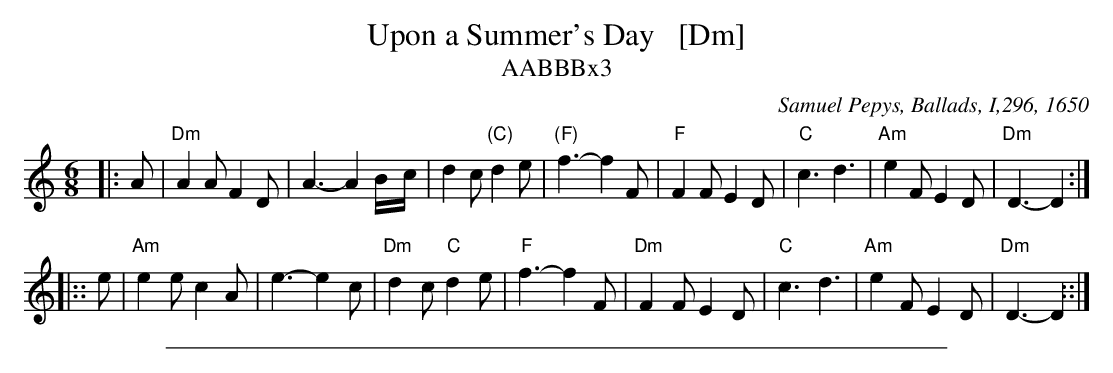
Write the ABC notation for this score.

X:1
T: Upon a Summer's Day   [Dm]
T: AABBBx3
M: 6/8
L: 1/8
O: Samuel Pepys, Ballads, I,296, 1650
K: Ddor
|: A \
| "Dm"A2A F2D | A3-A2 B/-c/ | d2c "(C)"d2e | "(F)"f3-f2 F \
| "F"F2F E2D | "C"c3 d3 | "Am"e2F E2D | "Dm"D3-D2 :|
|:: e \
| "Am"e2e c2A | e3- e2c | "Dm"d2c "C"d2e | "F"f3-f2 F \
| "Dm"F2F E2D | "C"c3 d3 | "Am"e2F E2D | "Dm"D3-D2 ::|
